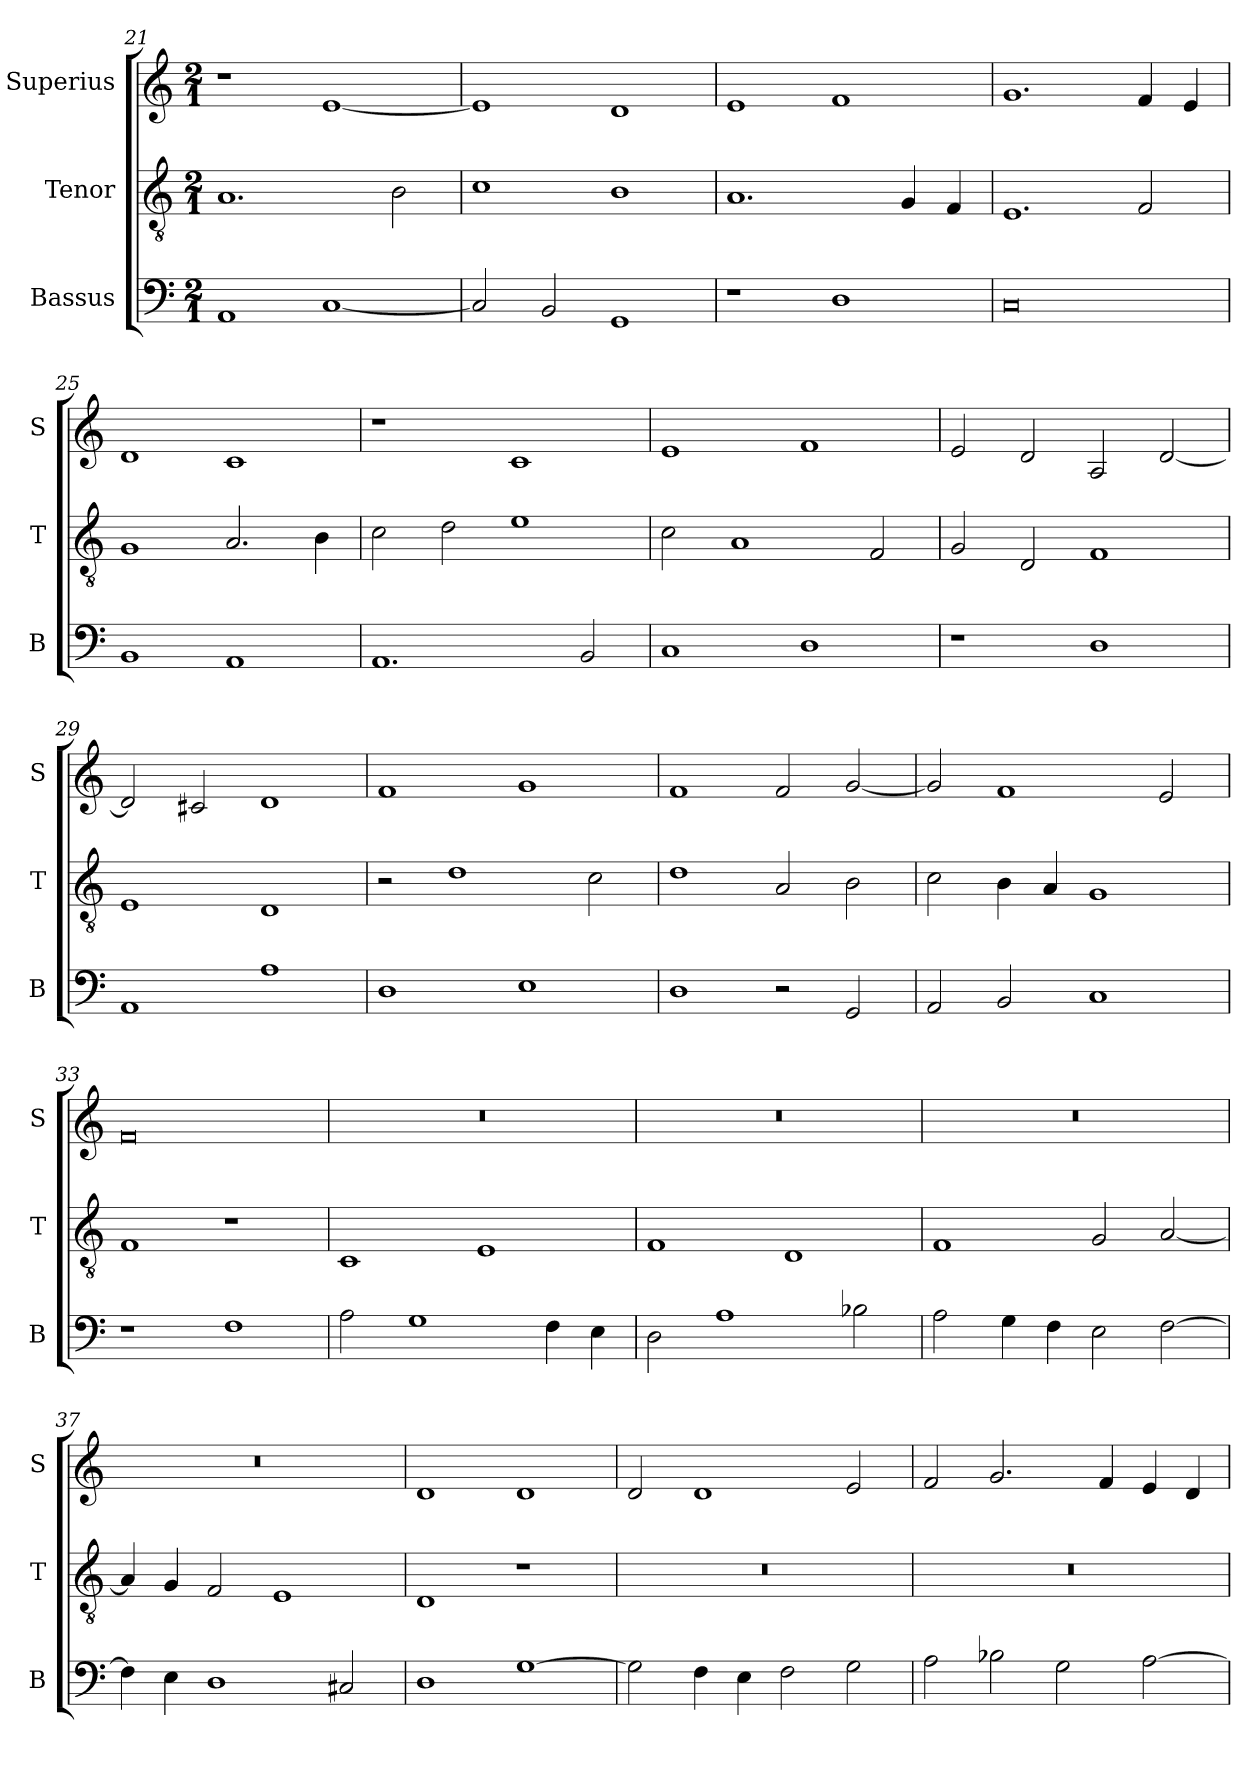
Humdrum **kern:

**kern	**kern	**kern
*part3	*part2	*part1
*staff3	*staff2	*staff1
*I"Bassus	*I"Tenor	*I"Superius
*I'B	*I'T	*I'S
*clefF4	*clefGv2	*clefG2
*k[]	*k[]	*k[]
*M2/1	*M2/1	*M2/1
=21	=21	=21
1AA	1.A	1r
[1C	.	[1e
.	2B\	.
=22	=22	=22
2C/]	1c	1e]
2BB/	.	.
1GG	1B	1d
=23	=23	=23
1r	1.A	1e
1D	.	1f
.	4G/	.
.	4F/	.
=24	=24	=24
0C	1.E	1.g
.	2F/	4f/
.	.	4e/
=25	=25	=25
1BB	1G	1d
1AA	2.A/	1c
.	4B\	.
=26	=26	=26
1.AA	2c\	1r
.	2d\	.
.	1e	1c
2BB/	.	.
=27	=27	=27
1C	2c\	1e
.	1A	.
1D	.	1f
.	2F/	.
=28	=28	=28
1r	2G/	2e/
.	2D/	2d/
1D	1F	2A/
.	.	[2d/
=29	=29	=29
1AA	1E	2d/]
.	.	2c#X/
1A	1D	1d
=30	=30	=30
1D	2r	1f
.	1d	.
1E	.	1g
.	2c\	.
=31	=31	=31
1D	1d	1f
2r	2A/	2f/
2GG/	2B\	[2g/
=32	=32	=32
2AA/	2c\	2g/]
2BB/	4B\	1f
.	4A/	.
1C	1G	.
.	.	2e/
=33	=33	=33
1r	1F	0f
1F	1r	.
=34	=34	=34
2A\	1C	0r
1G	.	.
.	1E	.
4F\	.	.
4E\	.	.
=35	=35	=35
2D\	1F	0r
1A	.	.
.	1D	.
2B-X\	.	.
=36	=36	=36
2A\	1F	0r
4G\	.	.
4F\	.	.
2E\	2G/	.
[2F\	[2A/	.
=37	=37	=37
4F\]	4A/]	0r
4E\	4G/	.
1D	2F/	.
.	1E	.
2C#X/	.	.
=38	=38	=38
1D	1D	1d
[1G	1r	1d
=39	=39	=39
2G\]	0r	2d/
4F\	.	1d
4E\	.	.
2F\	.	.
2G\	.	2e/
=40	=40	=40
2A\	0r	2f/
2B-X\	.	2.g/
2G\	.	.
.	.	4f/
[2A\	.	4e/
.	.	4d/
=	=	=
*-	*-	*-
